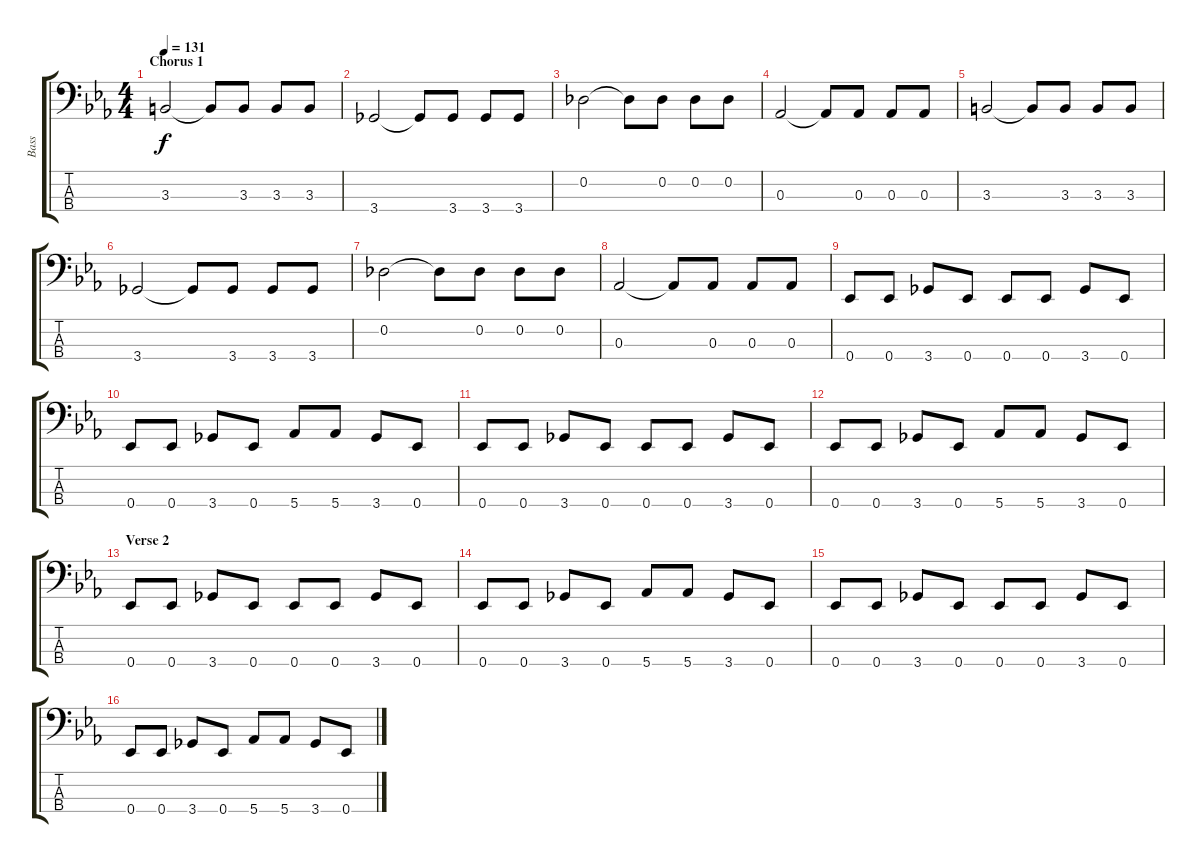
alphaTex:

\track ("Bass" "Bass") {instrument electricbassfinger}
\staff {score tabs}
\tuning (Gb2 Db2 Ab1 Eb1) {hide}
\ts (4 4)
\section ("" "Chorus 1")
\tempo 131
\clef f4
\ks eb
3.3.2{dy f} 3.3{t}.8 3.3.8 3.3.8 3.3.8 |
3.4.2 3.4{t}.8 3.4.8 3.4.8 3.4.8 |
0.2.2 0.2{t}.8 0.2.8 0.2.8 0.2.8 |
0.3.2 0.3{t}.8 0.3.8 0.3.8 0.3.8 |
3.3.2 3.3{t}.8 3.3.8 3.3.8 3.3.8 |
3.4.2 3.4{t}.8 3.4.8 3.4.8 3.4.8 |
0.2.2 0.2{t}.8 0.2.8 0.2.8 0.2.8 |
0.3.2 0.3{t}.8 0.3.8 0.3.8 0.3.8 |
0.4.8 0.4.8 3.4.8 0.4.8 0.4.8 0.4.8 3.4.8 0.4.8 |
0.4.8 0.4.8 3.4.8 0.4.8 5.4.8 5.4.8 3.4.8 0.4.8 |
0.4.8 0.4.8 3.4.8 0.4.8 0.4.8 0.4.8 3.4.8 0.4.8 |
0.4.8 0.4.8 3.4.8 0.4.8 5.4.8 5.4.8 3.4.8 0.4.8 |
\section ("" "Verse 2")
0.4.8 0.4.8 3.4.8 0.4.8 0.4.8 0.4.8 3.4.8 0.4.8 |
0.4.8 0.4.8 3.4.8 0.4.8 5.4.8 5.4.8 3.4.8 0.4.8 |
0.4.8 0.4.8 3.4.8 0.4.8 0.4.8 0.4.8 3.4.8 0.4.8 |
0.4.8 0.4.8 3.4.8 0.4.8 5.4.8 5.4.8 3.4.8 0.4.8
